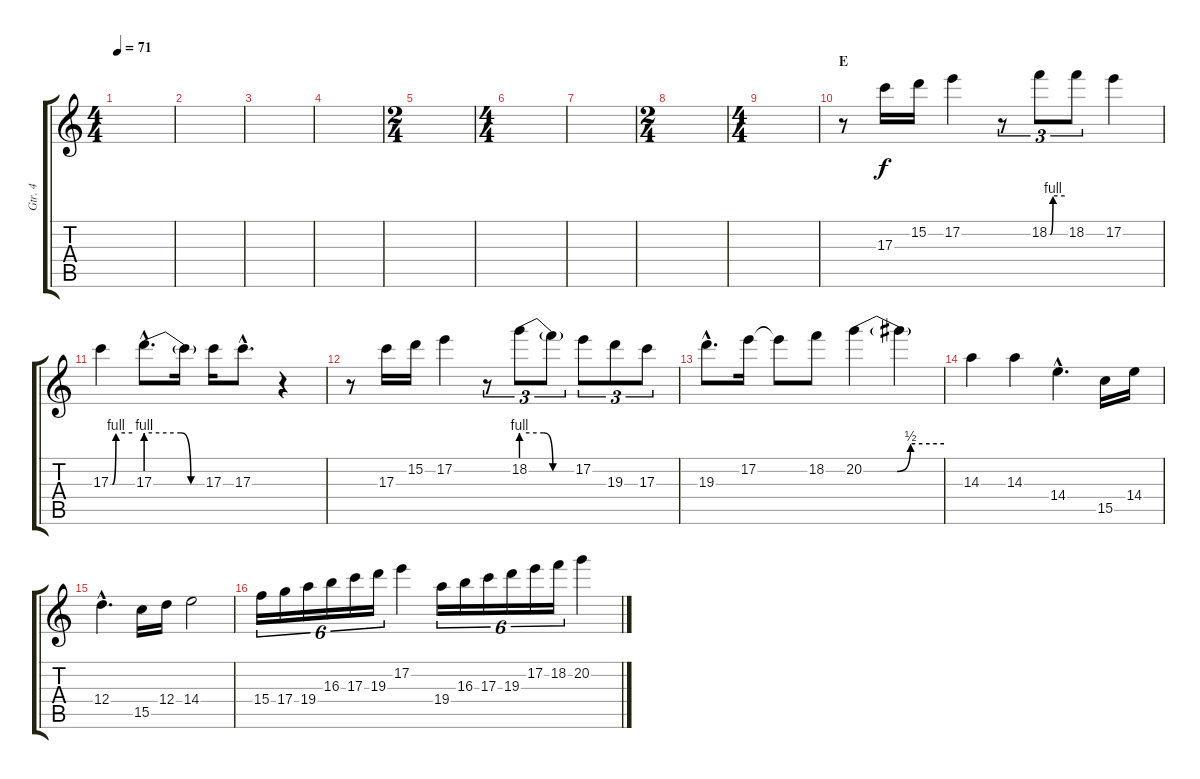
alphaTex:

\track ("Gtr. 4" "Gtr. 4") {instrument distortionguitar}
\staff {score tabs}
\tuning (E4 B3 G3 D3 A2 E2) {hide}
\ts (4 4)
\tempo 71
\clef g2
\ks c
|
|
|
|
\ts (2 4)
|
\ts (4 4)
|
|
\ts (2 4)
|
\ts (4 4)
|
\section ("" "E")
r.8 17.3.16 15.2.16 17.2.4 r.8{tu (3 2)} 18.2{be (custom 0 0 5 0 15 4 60 4)}.8{tu (3 2)} 18.2.8{tu (3 2)} 17.2.4 |
17.3{be (custom 0 0 5 0 15 4 60 4)}.4 17.3{be (custom 0 4 35 4 45 0 60 0) hac}.8{d} 17.3{t}.16 17.3.16 17.3{hac}.8{d} r.4 |
r.8 17.3.16 15.2.16 17.2.4 r.8{tu (3 2)} 18.2{be (custom 0 4 25 4 35 0 60 0)}.8{tu (3 2)} 18.2{t}.8{tu (3 2)} 17.2.8{tu (3 2)} 19.3.8{tu (3 2)} 17.3.8{tu (3 2)} |
19.3{hac}.8{d} 17.2.16 17.2{t}.8 18.2.8 20.2{be (custom 0 0 25 0 35 2 60 2)}.4 20.2{t}.4 |
14.3.4 14.3.4 14.4{hac}.4{d} 15.5.16 14.4.16 |
12.4{hac}.4{d} 15.5.16 12.4.16 14.4.2 |
15.4.16{tu (6 4)} 17.4.16{tu (6 4)} 19.4.16{tu (6 4)} 16.3.16{tu (6 4)} 17.3.16{tu (6 4)} 19.3.16{tu (6 4)} 17.2.4 19.4.16{tu (6 4)} 16.3.16{tu (6 4)} 17.3.16{tu (6 4)} 19.3.16{tu (6 4)} 17.2.16{tu (6 4)} 18.2.16{tu (6 4)} 20.2.4
